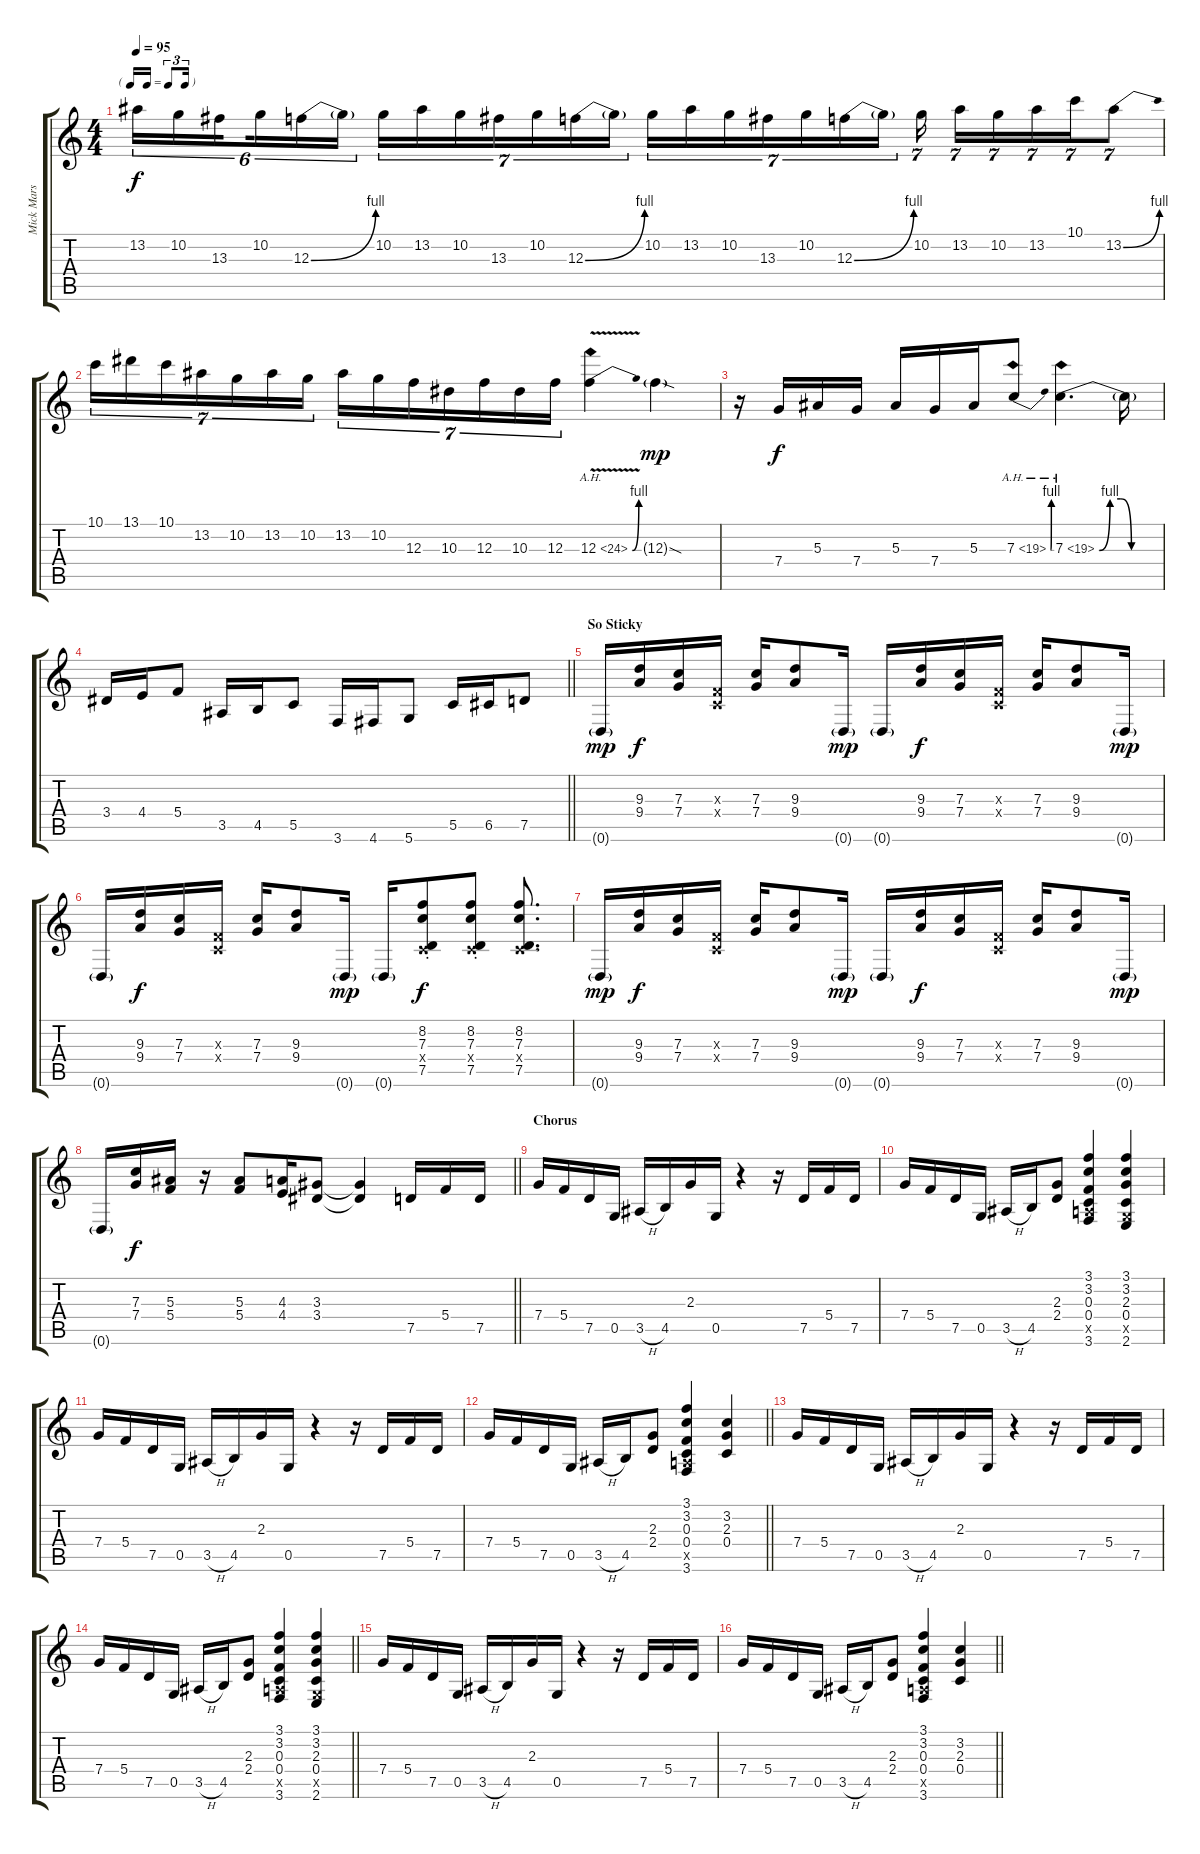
\track ("Mick Mars Left" "Mick Mars ") {instrument distortionguitar}
\staff {score tabs}
\tuning (D4 A3 F3 C3 G2 D2) {hide}
\ts (4 4)
\tf triplet16th
\tempo 95
\clef g2
\ks c
13.2.16{tu (6 4) dy f} 10.2.16{tu (6 4)} 13.3.16{tu (6 4) beam splitsecondary} 10.2.16{tu (6 4)} 12.3{be (bend 0 0 60 4)}.16{tu (6 4)} 12.3{t}.16{tu (6 4)} 10.2.16{tu (7 4)} 13.2.16{tu (7 4)} 10.2.16{tu (7 4)} 13.3.16{tu (7 4)} 10.2.16{tu (7 4)} 12.3{be (bend 0 0 60 4)}.16{tu (7 4)} 12.3{t}.16{tu (7 4)} 10.2.16{tu (7 4)} 13.2.16{tu (7 4)} 10.2.16{tu (7 4)} 13.3.16{tu (7 4)} 10.2.16{tu (7 4)} 12.3{be (bend 0 0 60 4)}.16{tu (7 4)} 12.3{t}.16{tu (7 4)} 10.2.16{tu (7 4)} 13.2.16{tu (7 4)} 10.2.16{tu (7 4)} 13.2.16{tu (7 4)} 10.1.16{tu (7 4)} 13.2{be (bend 0 0 60 4)}.8{tu (7 4)} |
10.1.16{tu (7 4)} 13.1.16{tu (7 4)} 10.1.16{tu (7 4)} 13.2.16{tu (7 4)} 10.2.16{tu (7 4)} 13.2.16{tu (7 4)} 10.2.16{tu (7 4)} 13.2.16{tu (7 4)} 10.2.16{tu (7 4)} 12.3.16{tu (7 4)} 10.3.16{tu (7 4)} 12.3.16{tu (7 4)} 10.3.16{tu (7 4)} 12.3.16{tu (7 4)} 12.3{be (bend 0 0 60 4) ah 12 v}.4 12.3{sod g}.4{dy mp} |
r.16 7.4.16{dy f} 5.3.16 7.4.16 5.3.16 7.4.16 5.3.16 7.3{be (bend 0 0 60 4) ah 12}.8 7.3{be (custom 0 0 10 4 20 4 30 0 60 0) ah 12}.4{d} 7.3{t}.16 |
\barLineRight lightlight
3.4.16 4.4.16 5.4.8 3.5.16 4.5.16 5.5.8 3.6.16 4.6.16 5.6.8 5.5.16 6.5.16 7.5.8 |
\section ("" "So Sticky")
0.6{g}.16{dy mp} (9.3 9.4).16{dy f} (7.3 7.4).16 (0.3{x} 0.4{x}).16 (7.3 7.4).16 (9.3 9.4).8 0.6{g}.16{dy mp} 0.6{g}.16 (9.3 9.4).16{dy f} (7.3 7.4).16 (0.3{x} 0.4{x}).16 (7.3 7.4).16 (9.3 9.4).8 0.6{g}.16{dy mp} |
0.6{g}.16 (9.3 9.4).16{dy f} (7.3 7.4).16 (0.3{x} 0.4{x}).16 (7.3 7.4).16 (9.3 9.4).8 0.6{g}.16{dy mp} 0.6{g}.16 (8.2{st} 7.3{st} 0.4{x} 7.5{st}).8{dy f} (8.2{st} 7.3{st} 0.4{x} 7.5{st}).8 (8.2 7.3 0.4{x} 7.5).8{d} |
0.6{g}.16{dy mp} (9.3 9.4).16{dy f} (7.3 7.4).16 (0.3{x} 0.4{x}).16 (7.3 7.4).16 (9.3 9.4).8 0.6{g}.16{dy mp} 0.6{g}.16 (9.3 9.4).16{dy f} (7.3 7.4).16 (0.3{x} 0.4{x}).16 (7.3 7.4).16 (9.3 9.4).8 0.6{g}.16{dy mp} |
\barLineRight lightlight
0.6{g}.16 (7.3 7.4).16{dy f} (5.3 5.4).16 r.16 (5.3 5.4).8 (4.3 4.4).16 (3.3 3.4).8 (3.3{t} 3.4{t}).4 7.5.16 5.4.16 7.5.16 |
\section ("" "Chorus")
7.4.16 5.4.16 7.5.16 0.5.16 3.5{h}.16 4.5.16 2.3.16 0.5.16 r.4 r.16 7.5.16 5.4.16 7.5.16 |
7.4.16 5.4.16 7.5.16 0.5.16 3.5{h}.16 4.5.16 (2.3 2.4).8 (3.1 3.2 0.3 0.4 2.5{x} 3.6).4 (3.1 3.2 2.3 0.4 0.5{x} 2.6).4 |
7.4.16 5.4.16 7.5.16 0.5.16 3.5{h}.16 4.5.16 2.3.16 0.5.16 r.4 r.16 7.5.16 5.4.16 7.5.16 |
\barLineRight lightlight
7.4.16 5.4.16 7.5.16 0.5.16 3.5{h}.16 4.5.16 (2.3 2.4).8 (3.1 3.2 0.3 0.4 2.5{x} 3.6).4 (3.2 2.3 0.4).4 |
7.4.16 5.4.16 7.5.16 0.5.16 3.5{h}.16 4.5.16 2.3.16 0.5.16 r.4 r.16 7.5.16 5.4.16 7.5.16 |
\barLineRight lightlight
7.4.16 5.4.16 7.5.16 0.5.16 3.5{h}.16 4.5.16 (2.3 2.4).8 (3.1 3.2 0.3 0.4 2.5{x} 3.6).4 (3.1 3.2 2.3 0.4 0.5{x} 2.6).4 |
7.4.16 5.4.16 7.5.16 0.5.16 3.5{h}.16 4.5.16 2.3.16 0.5.16 r.4 r.16 7.5.16 5.4.16 7.5.16 |
\barLineRight lightlight
7.4.16 5.4.16 7.5.16 0.5.16 3.5{h}.16 4.5.16 (2.3 2.4).8 (3.1 3.2 0.3 0.4 2.5{x} 3.6).4 (3.2 2.3 0.4).4
